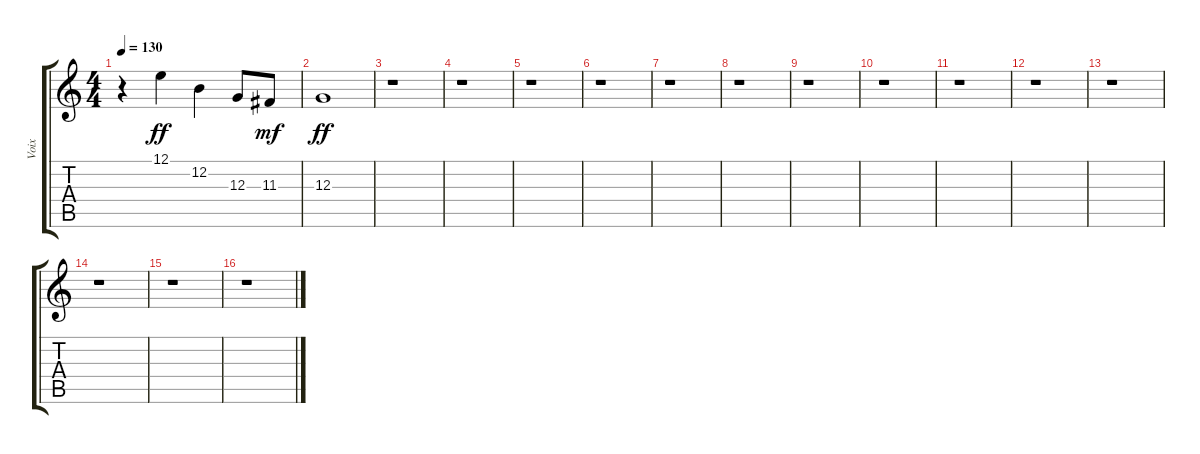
\track ("Voix" "Voix") {instrument voiceoohs}
\staff {score tabs}
\tuning (E4 B3 G3 D3 A2 E2) {hide}
\ts (4 4)
\tempo 130
\clef g2
\ks c
r.4{dy ff} 12.1.4 12.2.4 12.3.8 11.3.8{dy mf} |
12.3.1{dy ff} |
r.1 |
r.1 |
r.1 |
r.1 |
r.1 |
r.1 |
r.1 |
r.1 |
r.1 |
r.1 |
r.1 |
r.1 |
r.1 |
r.1
